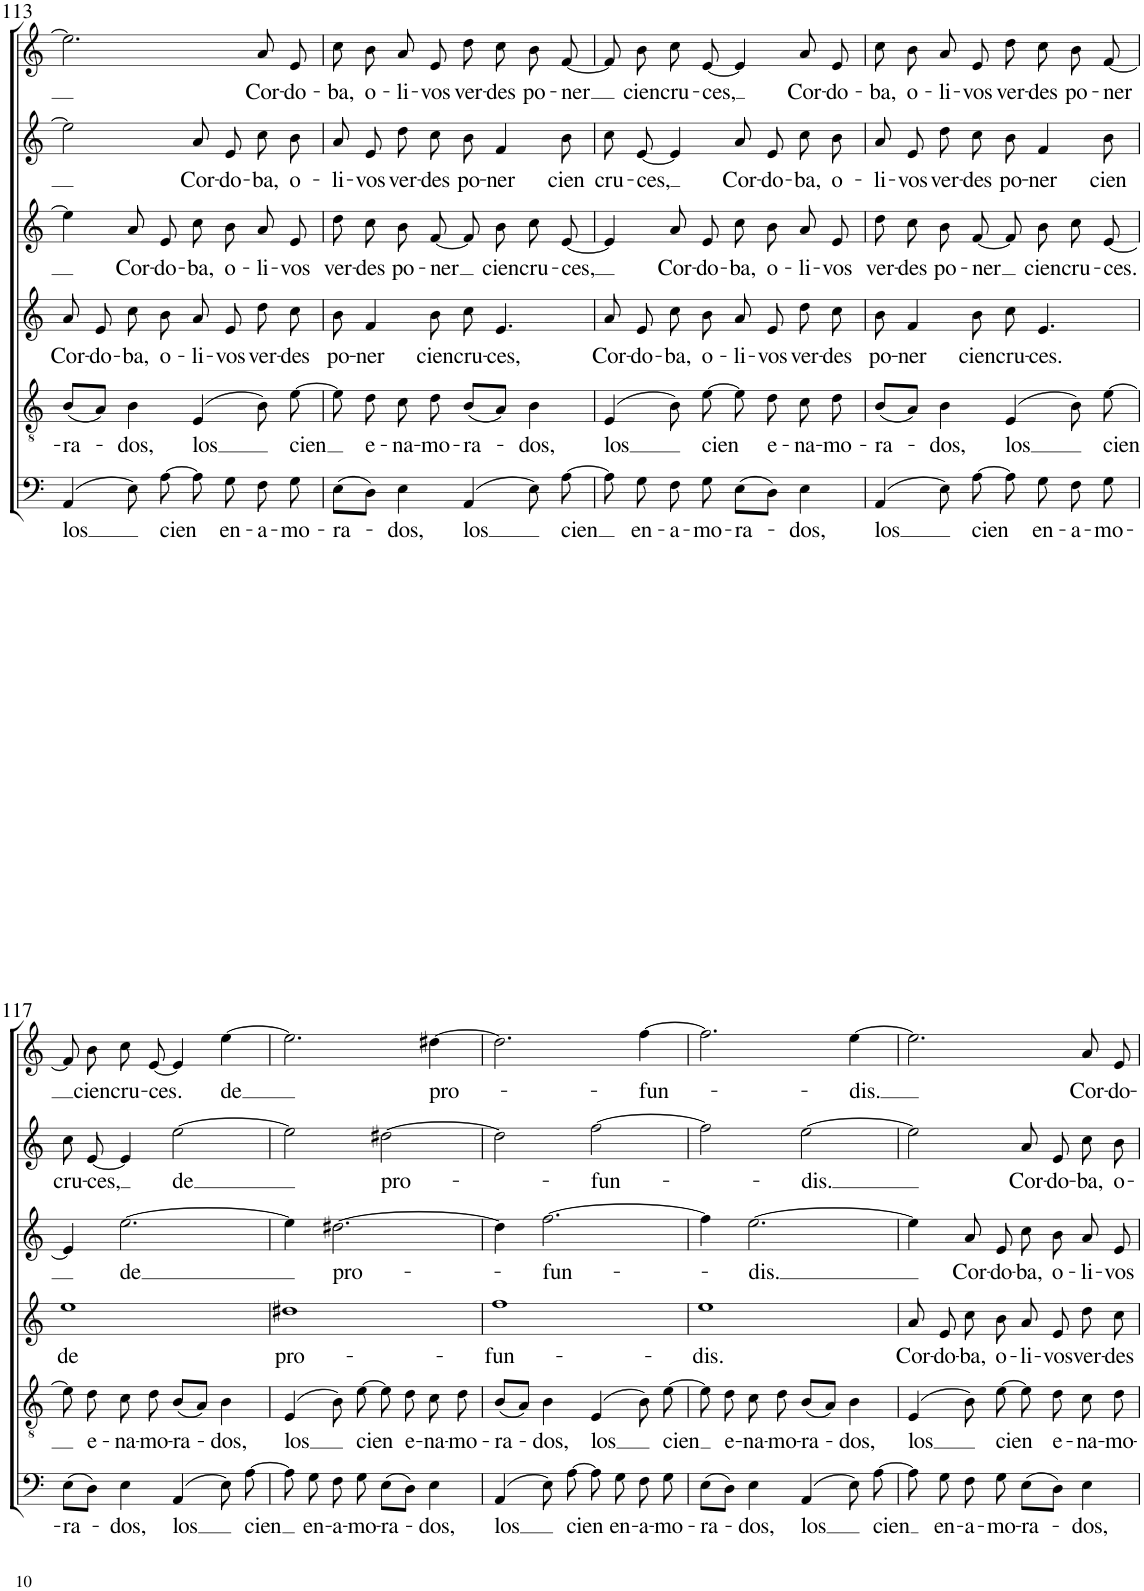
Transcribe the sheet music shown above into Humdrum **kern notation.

**kern	**text	**kern	**text	**kern	**text	**kern	**text	**kern	**text	**kern	**text
*part6	*part6	*part5	*part5	*part4	*part4	*part3	*part3	*part2	*part2	*part1	*part1
*staff6	*staff6	*staff5	*staff5	*staff4	*staff4	*staff3	*staff3	*staff2	*staff2	*staff1	*staff1
*I"Bass	*	*I"Tenor	*	*I"Alto 2	*	*I"Alto 1	*	*I"Soprano 2	*	*I"Soprano 1	*
!!LO:PB:g=z
*clefF4	*	*clefGv2	*	*clefG2	*	*clefG2	*	*clefG2	*	*clefG2	*
*	*	*Trd4c7	*	*	*	*	*	*	*	*	*
*k[]	*	*k[]	*	*k[]	*	*k[]	*	*k[]	*	*k[]	*
*M4/4	*	*M4/4	*	*M4/4	*	*M4/4	*	*M4/4	*	*M4/4	*
=113	=113	=113	=113	=113	=113	=113	=113	=113	=113	=113	=113
!	!LO:LY:b	!	!LO:LY:b	!	!LO:LY:b	!	!	!	!	!	!
(4AA/	los	(8B/L	-ra-	8a/L	Cor-	4ee\]	.	2ee\]	.	2.ee\]	.
!	!	!	!	!	!LO:LY:b	!	!	!	!	!	!
.	.	8A/J)	.	8e/J	-do-	.	.	.	.	.	.
!	!	!	!LO:LY:b	!	!LO:LY:b	!	!LO:LY:b	!	!	!	!
8E\)	.	4B\	-dos,	8cc\L	-ba,	8a/L	Cor-	.	.	.	.
!	!LO:LY:b	!	!	!	!LO:LY:b	!	!LO:LY:b	!	!	!	!
[8A\	cien	.	.	8b\J	o-	8e/J	-do-	.	.	.	.
!	!	!	!LO:LY:b	!	!LO:LY:b	!	!LO:LY:b	!	!LO:LY:b	!	!
8A\]	.	(4E/	los	8a/L	-li-	8cc\L	-ba,	8a/L	Cor-	.	.
!	!LO:LY:b	!	!	!	!LO:LY:b	!	!LO:LY:b	!	!LO:LY:b	!	!
8G\	en-	.	.	8e/J	-vos	8b\J	o-	8e/J	-do-	.	.
!	!LO:LY:b	!	!	!	!LO:LY:b	!	!LO:LY:b	!	!LO:LY:b	!	!LO:LY:b
8F\	-a-	8B\)	.	8dd\L	ver-	8a/L	-li-	8cc\L	-ba,	8a/L	Cor-
!	!LO:LY:b	!	!LO:LY:b	!	!LO:LY:b	!	!LO:LY:b	!	!LO:LY:b	!	!LO:LY:b
8G\	-mo-	[8e\	cien	8cc\J	-des	8e/J	-vos	8b\J	o-	8e/J	-do-
=114	=114	=114	=114	=114	=114	=114	=114	=114	=114	=114	=114
!	!LO:LY:b	!	!	!	!LO:LY:b	!	!LO:LY:b	!	!LO:LY:b	!	!LO:LY:b
(8E\L	-ra-	8e\]	.	8b\	po-	8dd\L	ver-	8a/L	-li-	8cc\L	-ba,
!	!	!	!LO:LY:b	!	!LO:LY:b	!	!LO:LY:b	!	!LO:LY:b	!	!LO:LY:b
8D\J)	.	8d\	e-	4f/	-ner	8cc\J	-des	8e/J	-vos	8b\J	o-
!	!LO:LY:b	!	!LO:LY:b	!	!	!	!LO:LY:b	!	!LO:LY:b	!	!LO:LY:b
4E\	-dos,	8c\	-na-	.	.	8b/L	po-	8dd\L	ver-	8a/L	-li-
!	!	!	!LO:LY:b	!	!LO:LY:b	!	!LO:LY:b	!	!LO:LY:b	!	!LO:LY:b
.	.	8d\	-mo-	8b\	cien	[8f/J	-ner	8cc\J	-des	8e/J	-vos
!	!LO:LY:b	!	!LO:LY:b	!	!LO:LY:b	!	!	!	!LO:LY:b	!	!LO:LY:b
(4AA/	los	(8B/L	-ra-	8cc\	cru-	8f/L]	.	8b\	po-	8dd\L	ver-
!	!	!	!	!	!LO:LY:b	!	!LO:LY:b	!	!LO:LY:b	!	!LO:LY:b
.	.	8A/J)	.	4.e/	-ces,	8b/J	cien	4f/	-ner	8cc\J	-des
!	!	!	!LO:LY:b	!	!	!	!LO:LY:b	!	!	!	!LO:LY:b
8E\)	.	4B\	-dos,	.	.	8cc/L	cru-	.	.	8b/L	po-
!	!LO:LY:b	!	!	!	!	!	!LO:LY:b	!	!LO:LY:b	!	!LO:LY:b
[8A\	cien	.	.	.	.	[8e/J	-ces,	8b\	cien	[8f/J	-ner
=115	=115	=115	=115	=115	=115	=115	=115	=115	=115	=115	=115
!	!	!	!LO:LY:b	!	!LO:LY:b	!	!	!	!LO:LY:b	!	!
8A\]	.	(4E/	los	8a/L	Cor-	4e/]	.	8cc/L	cru-	8f/L]	.
!	!LO:LY:b	!	!	!	!LO:LY:b	!	!	!	!LO:LY:b	!	!LO:LY:b
8G\	en-	.	.	8e/J	-do-	.	.	[8e/J	-ces,	8b/J	cien
!	!LO:LY:b	!	!	!	!LO:LY:b	!	!LO:LY:b	!	!	!	!LO:LY:b
8F\	-a-	8B\)	.	8cc\L	-ba,	8a/L	Cor-	4e/]	.	8cc/L	cru-
!	!LO:LY:b	!	!LO:LY:b	!	!LO:LY:b	!	!LO:LY:b	!	!	!	!LO:LY:b
8G\	-mo-	[8e\	cien	8b\J	o-	8e/J	-do-	.	.	[8e/J	-ces,
!	!LO:LY:b	!	!	!	!LO:LY:b	!	!LO:LY:b	!	!LO:LY:b	!	!
(8E\L	-ra-	8e\]	.	8a/L	-li-	8cc\L	-ba,	8a/L	Cor-	4e/]	.
!	!	!	!LO:LY:b	!	!LO:LY:b	!	!LO:LY:b	!	!LO:LY:b	!	!
8D\J)	.	8d\	e-	8e/J	-vos	8b\J	o-	8e/J	-do-	.	.
!	!LO:LY:b	!	!LO:LY:b	!	!LO:LY:b	!	!LO:LY:b	!	!LO:LY:b	!	!LO:LY:b
4E\	-dos,	8c\	-na-	8dd\L	ver-	8a/L	-li-	8cc\L	-ba,	8a/L	Cor-
!	!	!	!LO:LY:b	!	!LO:LY:b	!	!LO:LY:b	!	!LO:LY:b	!	!LO:LY:b
.	.	8d\	-mo-	8cc\J	-des	8e/J	-vos	8b\J	o-	8e/J	-do-
=116	=116	=116	=116	=116	=116	=116	=116	=116	=116	=116	=116
!	!LO:LY:b	!	!LO:LY:b	!	!LO:LY:b	!	!LO:LY:b	!	!LO:LY:b	!	!LO:LY:b
(4AA/	los	(8B/L	-ra-	8b\	po-	8dd\L	ver-	8a/L	-li-	8cc\L	-ba,
!	!	!	!	!	!LO:LY:b	!	!LO:LY:b	!	!LO:LY:b	!	!LO:LY:b
.	.	8A/J)	.	4f/	-ner	8cc\J	-des	8e/J	-vos	8b\J	o-
!	!	!	!LO:LY:b	!	!	!	!LO:LY:b	!	!LO:LY:b	!	!LO:LY:b
8E\)	.	4B\	-dos,	.	.	8b/L	po-	8dd\L	ver-	8a/L	-li-
!	!LO:LY:b	!	!	!	!LO:LY:b	!	!LO:LY:b	!	!LO:LY:b	!	!LO:LY:b
[8A\	cien	.	.	8b\	cien	[8f/J	-ner	8cc\J	-des	8e/J	-vos
!	!	!	!LO:LY:b	!	!LO:LY:b	!	!	!	!LO:LY:b	!	!LO:LY:b
8A\]	.	(4E/	los	8cc\	cru-	8f/L]	.	8b\	po-	8dd\L	ver-
!	!LO:LY:b	!	!	!	!LO:LY:b	!	!LO:LY:b	!	!LO:LY:b	!	!LO:LY:b
8G\	en-	.	.	4.e/	-ces.	8b/J	cien	4f/	-ner	8cc\J	-des
!	!LO:LY:b	!	!	!	!	!	!LO:LY:b	!	!	!	!LO:LY:b
8F\	-a-	8B\)	.	.	.	8cc/L	cru-	.	.	8b/L	po-
!	!LO:LY:b	!	!LO:LY:b	!	!	!	!LO:LY:b	!	!LO:LY:b	!	!LO:LY:b
8G\	-mo-	[8e\	cien	.	.	[8e/J	-ces.	8b\	cien	[8f/J	-ner
!!LO:LB:g=z
=117	=117	=117	=117	=117	=117	=117	=117	=117	=117	=117	=117
!	!LO:LY:b	!	!	!	!LO:LY:b	!	!	!	!LO:LY:b	!	!
(8E\L	-ra-	8e\]	.	1ee	de	4e/]	.	8cc/L	cru-	8f/L]	.
!	!	!	!LO:LY:b	!	!	!	!	!	!LO:LY:b	!	!LO:LY:b
8D\J)	.	8d\	e-	.	.	.	.	[8e/J	-ces,	8b/J	cien
!	!LO:LY:b	!	!LO:LY:b	!	!	!	!LO:LY:b	!	!	!	!LO:LY:b
4E\	-dos,	8c\	-na-	.	.	[2.ee\	de	4e/]	.	8cc/L	cru-
!	!	!	!LO:LY:b	!	!	!	!	!	!	!	!LO:LY:b
.	.	8d\	-mo-	.	.	.	.	.	.	[8e/J	-ces.
!	!LO:LY:b	!	!LO:LY:b	!	!	!	!	!	!LO:LY:b	!	!
(4AA/	los	(8B/L	-ra-	.	.	.	.	[2ee\	de	4e/]	.
.	.	8A/J)	.	.	.	.	.	.	.	.	.
!	!	!	!LO:LY:b	!	!	!	!	!	!	!	!LO:LY:b
8E\)	.	4B\	-dos,	.	.	.	.	.	.	[4ee\	de
!	!LO:LY:b	!	!	!	!	!	!	!	!	!	!
[8A\	cien	.	.	.	.	.	.	.	.	.	.
=118	=118	=118	=118	=118	=118	=118	=118	=118	=118	=118	=118
!	!	!	!LO:LY:b	!	!LO:LY:b	!	!	!	!	!	!
8A\]	.	(4E/	los	1dd#X	pro-	4ee\]	.	2ee\]	.	2.ee\]	.
!	!LO:LY:b	!	!	!	!	!	!	!	!	!	!
8G\	en-	.	.	.	.	.	.	.	.	.	.
!	!LO:LY:b	!	!	!	!	!	!LO:LY:b	!	!	!	!
8F\	-a-	8B\)	.	.	.	[2.dd#X\	pro-	.	.	.	.
!	!LO:LY:b	!	!LO:LY:b	!	!	!	!	!	!	!	!
8G\	-mo-	[8e\	cien	.	.	.	.	.	.	.	.
!	!LO:LY:b	!	!	!	!	!	!	!	!LO:LY:b	!	!
(8E\L	-ra-	8e\]	.	.	.	.	.	[2dd#X\	pro-	.	.
!	!	!	!LO:LY:b	!	!	!	!	!	!	!	!
8D\J)	.	8d\	e-	.	.	.	.	.	.	.	.
!	!LO:LY:b	!	!LO:LY:b	!	!	!	!	!	!	!	!LO:LY:b
4E\	-dos,	8c\	-na-	.	.	.	.	.	.	[4dd#X\	pro-
!	!	!	!LO:LY:b	!	!	!	!	!	!	!	!
.	.	8d\	-mo-	.	.	.	.	.	.	.	.
=119	=119	=119	=119	=119	=119	=119	=119	=119	=119	=119	=119
!	!LO:LY:b	!	!LO:LY:b	!	!LO:LY:b	!	!	!	!	!	!
(4AA/	los	(8B/L	-ra-	1ff	-fun-	4dd#\]	.	2dd#\]	.	2.dd#\]	.
.	.	8A/J)	.	.	.	.	.	.	.	.	.
!	!	!	!LO:LY:b	!	!	!	!LO:LY:b	!	!	!	!
8E\)	.	4B\	-dos,	.	.	[2.ff\	-fun-	.	.	.	.
!	!LO:LY:b	!	!	!	!	!	!	!	!	!	!
[8A\	cien	.	.	.	.	.	.	.	.	.	.
!	!	!	!LO:LY:b	!	!	!	!	!	!LO:LY:b	!	!
8A\]	.	(4E/	los	.	.	.	.	[2ff\	-fun-	.	.
!	!LO:LY:b	!	!	!	!	!	!	!	!	!	!
8G\	en-	.	.	.	.	.	.	.	.	.	.
!	!LO:LY:b	!	!	!	!	!	!	!	!	!	!LO:LY:b
8F\	-a-	8B\)	.	.	.	.	.	.	.	[4ff\	-fun-
!	!LO:LY:b	!	!LO:LY:b	!	!	!	!	!	!	!	!
8G\	-mo-	[8e\	cien	.	.	.	.	.	.	.	.
=120	=120	=120	=120	=120	=120	=120	=120	=120	=120	=120	=120
!	!LO:LY:b	!	!	!	!LO:LY:b	!	!	!	!	!	!
(8E\L	-ra-	8e\]	.	1ee	-dis.	4ff\]	.	2ff\]	.	2.ff\]	.
!	!	!	!LO:LY:b	!	!	!	!	!	!	!	!
8D\J)	.	8d\	e-	.	.	.	.	.	.	.	.
!	!LO:LY:b	!	!LO:LY:b	!	!	!	!LO:LY:b	!	!	!	!
4E\	-dos,	8c\	-na-	.	.	[2.ee\	-dis.	.	.	.	.
!	!	!	!LO:LY:b	!	!	!	!	!	!	!	!
.	.	8d\	-mo-	.	.	.	.	.	.	.	.
!	!LO:LY:b	!	!LO:LY:b	!	!	!	!	!	!LO:LY:b	!	!
(4AA/	los	(8B/L	-ra-	.	.	.	.	[2ee\	-dis.	.	.
.	.	8A/J)	.	.	.	.	.	.	.	.	.
!	!	!	!LO:LY:b	!	!	!	!	!	!	!	!LO:LY:b
8E\)	.	4B\	-dos,	.	.	.	.	.	.	[4ee\	-dis.
!	!LO:LY:b	!	!	!	!	!	!	!	!	!	!
[8A\	cien	.	.	.	.	.	.	.	.	.	.
=121	=121	=121	=121	=121	=121	=121	=121	=121	=121	=121	=121
!	!	!	!LO:LY:b	!	!LO:LY:b	!	!	!	!	!	!
8A\]	.	(4E/	los	8a/L	Cor-	4ee\]	.	2ee\]	.	2.ee\]	.
!	!LO:LY:b	!	!	!	!LO:LY:b	!	!	!	!	!	!
8G\	en-	.	.	8e/J	-do-	.	.	.	.	.	.
!	!LO:LY:b	!	!	!	!LO:LY:b	!	!LO:LY:b	!	!	!	!
8F\	-a-	8B\)	.	8cc\L	-ba,	8a/L	Cor-	.	.	.	.
!	!LO:LY:b	!	!LO:LY:b	!	!LO:LY:b	!	!LO:LY:b	!	!	!	!
8G\	-mo-	[8e\	cien	8b\J	o-	8e/J	-do-	.	.	.	.
!	!LO:LY:b	!	!	!	!LO:LY:b	!	!LO:LY:b	!	!LO:LY:b	!	!
(8E\L	-ra-	8e\]	.	8a/L	-li-	8cc\L	-ba,	8a/L	Cor-	.	.
!	!	!	!LO:LY:b	!	!LO:LY:b	!	!LO:LY:b	!	!LO:LY:b	!	!
8D\J)	.	8d\	e-	8e/J	-vos	8b\J	o-	8e/J	-do-	.	.
!	!LO:LY:b	!	!LO:LY:b	!	!LO:LY:b	!	!LO:LY:b	!	!LO:LY:b	!	!LO:LY:b
4E\	-dos,	8c\	-na-	8dd\L	ver-	8a/L	-li-	8cc\L	-ba,	8a/L	Cor-
!	!	!	!LO:LY:b	!	!LO:LY:b	!	!LO:LY:b	!	!LO:LY:b	!	!LO:LY:b
.	.	8d\	-mo-	8cc\J	-des	8e/J	-vos	8b\J	o-	8e/J	-do-
=	=	=	=	=	=	=	=	=	=	=	=
*-	*-	*-	*-	*-	*-	*-	*-	*-	*-	*-	*-
